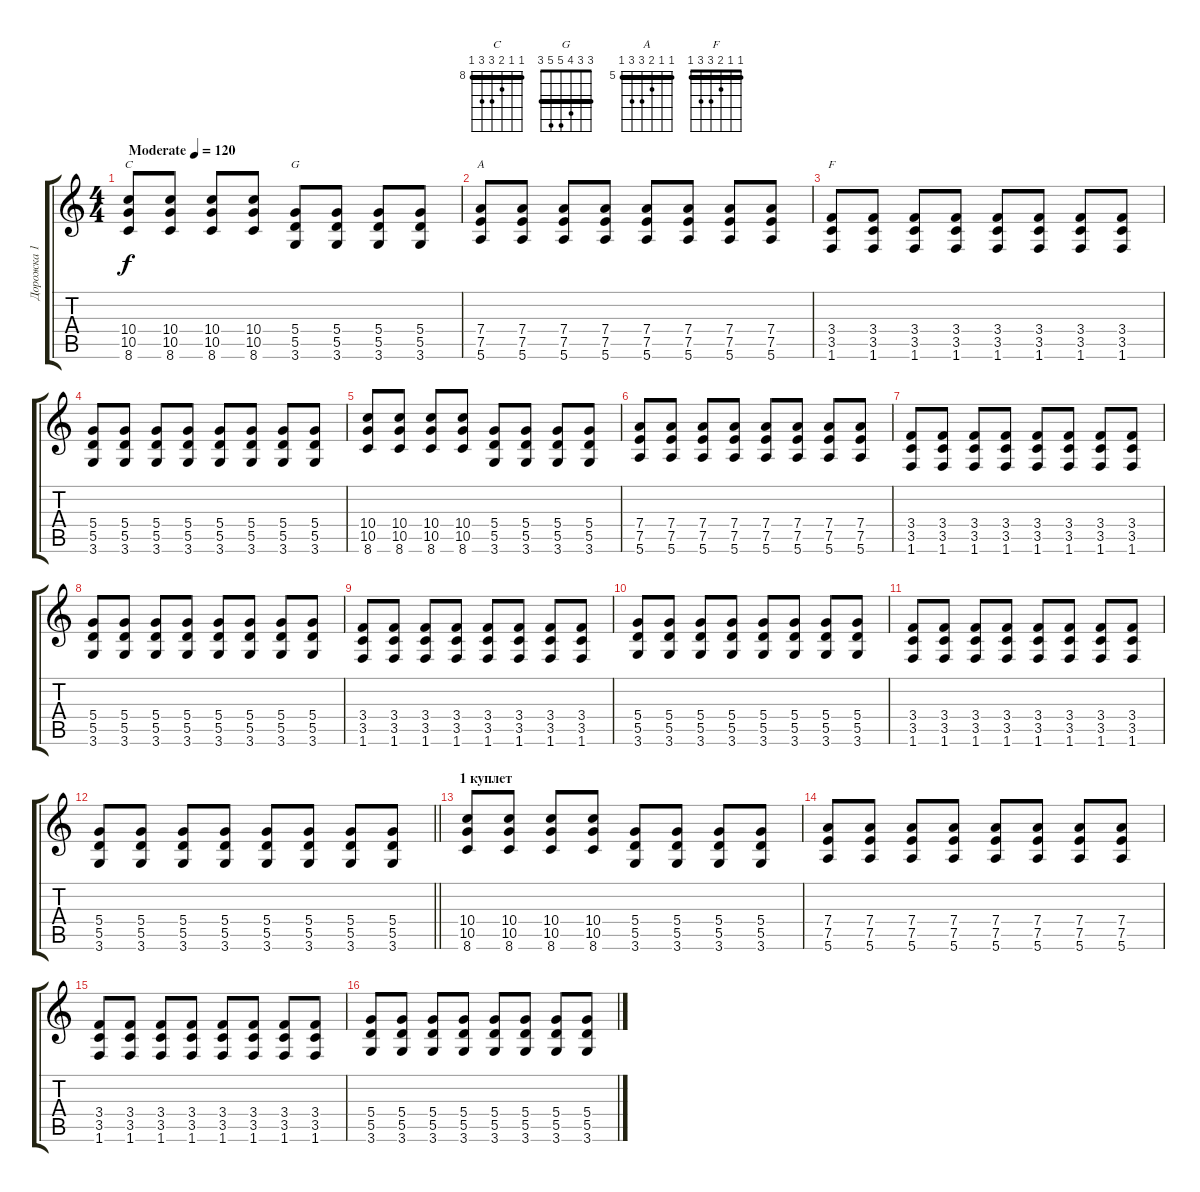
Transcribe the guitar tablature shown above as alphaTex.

\track ("Дорожка 1" "Дорожка 1") {instrument acousticguitarsteel}
\staff {score tabs}
\tuning (E4 B3 G3 D3 A2 E2) {hide}
\chord ("C" 8 8 9 10 10 8) {firstfret 8 barre 8}
\chord ("G" 3 3 4 5 5 3) {barre 3}
\chord ("A" 5 5 6 7 7 5) {firstfret 5 barre 5}
\chord ("F" 1 1 2 3 3 1) {barre 1}
\ts (4 4)
\tempo (120 "Moderate")
\clef g2
\ks c
(10.4 10.5 8.6).8{ch "C" dy f instrument acousticguitarsteel} (10.4 10.5 8.6).8 (10.4 10.5 8.6).8 (10.4 10.5 8.6).8 (5.4 5.5 3.6).8{ch "G"} (5.4 5.5 3.6).8 (5.4 5.5 3.6).8 (5.4 5.5 3.6).8 |
(7.4 7.5 5.6).8{ch "A"} (7.4 7.5 5.6).8 (7.4 7.5 5.6).8 (7.4 7.5 5.6).8 (7.4 7.5 5.6).8 (7.4 7.5 5.6).8 (7.4 7.5 5.6).8 (7.4 7.5 5.6).8 |
(3.4 3.5 1.6).8{ch "F"} (3.4 3.5 1.6).8 (3.4 3.5 1.6).8 (3.4 3.5 1.6).8 (3.4 3.5 1.6).8 (3.4 3.5 1.6).8 (3.4 3.5 1.6).8 (3.4 3.5 1.6).8 |
(5.4 5.5 3.6).8 (5.4 5.5 3.6).8 (5.4 5.5 3.6).8 (5.4 5.5 3.6).8 (5.4 5.5 3.6).8 (5.4 5.5 3.6).8 (5.4 5.5 3.6).8 (5.4 5.5 3.6).8 |
(10.4 10.5 8.6).8 (10.4 10.5 8.6).8 (10.4 10.5 8.6).8 (10.4 10.5 8.6).8 (5.4 5.5 3.6).8 (5.4 5.5 3.6).8 (5.4 5.5 3.6).8 (5.4 5.5 3.6).8 |
(7.4 7.5 5.6).8 (7.4 7.5 5.6).8 (7.4 7.5 5.6).8 (7.4 7.5 5.6).8 (7.4 7.5 5.6).8 (7.4 7.5 5.6).8 (7.4 7.5 5.6).8 (7.4 7.5 5.6).8 |
(3.4 3.5 1.6).8 (3.4 3.5 1.6).8 (3.4 3.5 1.6).8 (3.4 3.5 1.6).8 (3.4 3.5 1.6).8 (3.4 3.5 1.6).8 (3.4 3.5 1.6).8 (3.4 3.5 1.6).8 |
(5.4 5.5 3.6).8 (5.4 5.5 3.6).8 (5.4 5.5 3.6).8 (5.4 5.5 3.6).8 (5.4 5.5 3.6).8 (5.4 5.5 3.6).8 (5.4 5.5 3.6).8 (5.4 5.5 3.6).8 |
(3.4 3.5 1.6).8 (3.4 3.5 1.6).8 (3.4 3.5 1.6).8 (3.4 3.5 1.6).8 (3.4 3.5 1.6).8 (3.4 3.5 1.6).8 (3.4 3.5 1.6).8 (3.4 3.5 1.6).8 |
(5.4 5.5 3.6).8 (5.4 5.5 3.6).8 (5.4 5.5 3.6).8 (5.4 5.5 3.6).8 (5.4 5.5 3.6).8 (5.4 5.5 3.6).8 (5.4 5.5 3.6).8 (5.4 5.5 3.6).8 |
(3.4 3.5 1.6).8 (3.4 3.5 1.6).8 (3.4 3.5 1.6).8 (3.4 3.5 1.6).8 (3.4 3.5 1.6).8 (3.4 3.5 1.6).8 (3.4 3.5 1.6).8 (3.4 3.5 1.6).8 |
\barLineRight lightlight
(5.4 5.5 3.6).8 (5.4 5.5 3.6).8 (5.4 5.5 3.6).8 (5.4 5.5 3.6).8 (5.4 5.5 3.6).8 (5.4 5.5 3.6).8 (5.4 5.5 3.6).8 (5.4 5.5 3.6).8 |
\section ("" "1 куплет")
(10.4 10.5 8.6).8 (10.4 10.5 8.6).8 (10.4 10.5 8.6).8 (10.4 10.5 8.6).8 (5.4 5.5 3.6).8 (5.4 5.5 3.6).8 (5.4 5.5 3.6).8 (5.4 5.5 3.6).8 |
(7.4 7.5 5.6).8 (7.4 7.5 5.6).8 (7.4 7.5 5.6).8 (7.4 7.5 5.6).8 (7.4 7.5 5.6).8 (7.4 7.5 5.6).8 (7.4 7.5 5.6).8 (7.4 7.5 5.6).8 |
(3.4 3.5 1.6).8 (3.4 3.5 1.6).8 (3.4 3.5 1.6).8 (3.4 3.5 1.6).8 (3.4 3.5 1.6).8 (3.4 3.5 1.6).8 (3.4 3.5 1.6).8 (3.4 3.5 1.6).8 |
(5.4 5.5 3.6).8 (5.4 5.5 3.6).8 (5.4 5.5 3.6).8 (5.4 5.5 3.6).8 (5.4 5.5 3.6).8 (5.4 5.5 3.6).8 (5.4 5.5 3.6).8 (5.4 5.5 3.6).8
